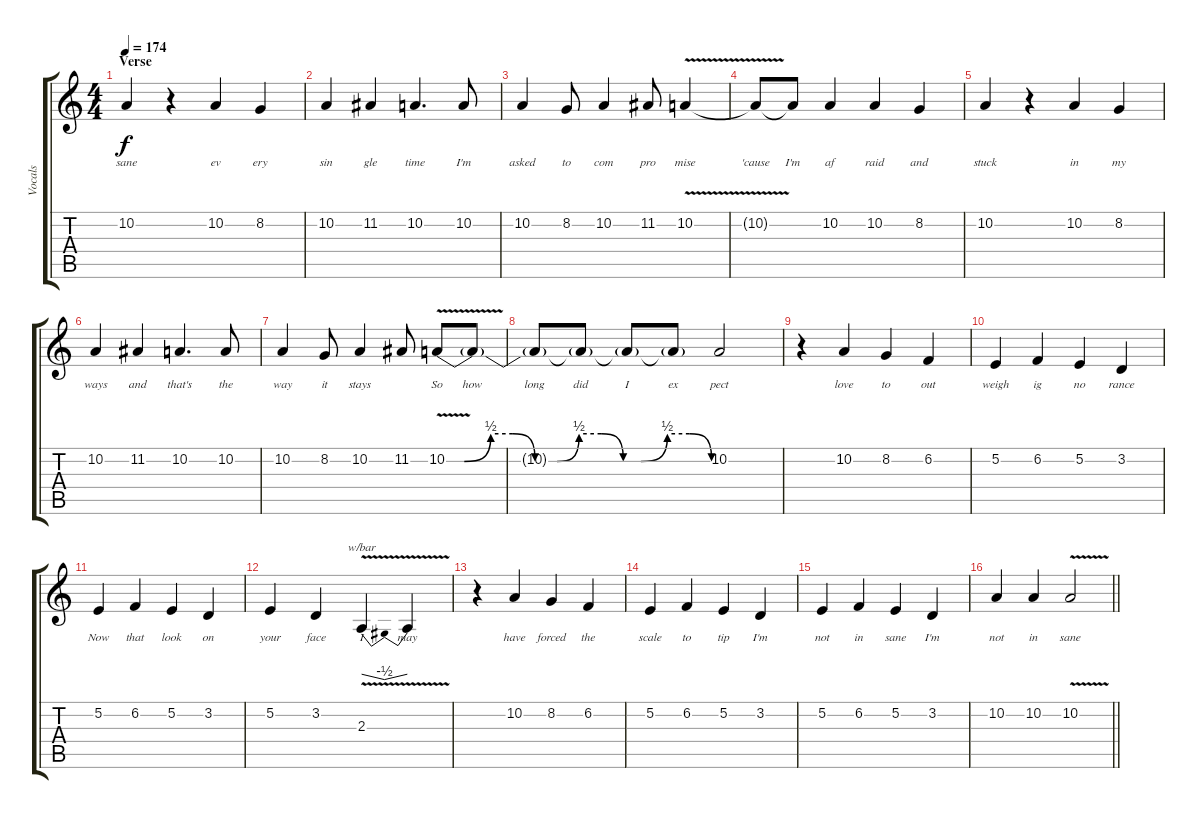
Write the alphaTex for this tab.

\track ("Vocals" "Vocals") {instrument lead6voice}
\staff {score tabs}
\tuning (E4 B3 G3 D3 A2 D2) {hide}
\ts (4 4)
\section ("" "Verse")
\tempo 174
\clef g2
\ks c
10.2.4{lyrics (0 "sane") lyrics (1 "") lyrics (2 "") lyrics (3 "") lyrics (4 "") dy f} r.4 10.2.4{lyrics (0 "ev") lyrics (1 "") lyrics (2 "") lyrics (3 "") lyrics (4 "")} 8.2.4{lyrics (0 "ery") lyrics (1 "") lyrics (2 "") lyrics (3 "") lyrics (4 "")} |
10.2.4{lyrics (0 "sin") lyrics (1 "") lyrics (2 "") lyrics (3 "") lyrics (4 "")} 11.2.4{lyrics (0 "gle") lyrics (1 "") lyrics (2 "") lyrics (3 "") lyrics (4 "")} 10.2.4{d lyrics (0 "time") lyrics (1 "") lyrics (2 "") lyrics (3 "") lyrics (4 "")} 10.2.8{lyrics (0 "I'm") lyrics (1 "") lyrics (2 "") lyrics (3 "") lyrics (4 "")} |
10.2.4{lyrics (0 "asked") lyrics (1 "") lyrics (2 "") lyrics (3 "") lyrics (4 "")} 8.2.8{lyrics (0 "to") lyrics (1 "") lyrics (2 "") lyrics (3 "") lyrics (4 "")} 10.2.4{lyrics (0 "com") lyrics (1 "") lyrics (2 "") lyrics (3 "") lyrics (4 "")} 11.2.8{lyrics (0 "pro") lyrics (1 "") lyrics (2 "") lyrics (3 "") lyrics (4 "")} 10.2{v}.4{lyrics (0 "mise") lyrics (1 "") lyrics (2 "") lyrics (3 "") lyrics (4 "")} |
10.2{t}.8{lyrics (0 "'cause") lyrics (1 "") lyrics (2 "") lyrics (3 "") lyrics (4 "")} 10.2{t}.8{lyrics (0 "I'm") lyrics (1 "") lyrics (2 "") lyrics (3 "") lyrics (4 "")} 10.2.4{lyrics (0 "af") lyrics (1 "") lyrics (2 "") lyrics (3 "") lyrics (4 "")} 10.2.4{lyrics (0 "raid") lyrics (1 "") lyrics (2 "") lyrics (3 "") lyrics (4 "")} 8.2.4{lyrics (0 "and") lyrics (1 "") lyrics (2 "") lyrics (3 "") lyrics (4 "")} |
10.2.4{lyrics (0 "stuck") lyrics (1 "") lyrics (2 "") lyrics (3 "") lyrics (4 "")} r.4 10.2.4{lyrics (0 "in") lyrics (1 "") lyrics (2 "") lyrics (3 "") lyrics (4 "")} 8.2.4{lyrics (0 "my") lyrics (1 "") lyrics (2 "") lyrics (3 "") lyrics (4 "")} |
10.2.4{lyrics (0 "ways") lyrics (1 "") lyrics (2 "") lyrics (3 "") lyrics (4 "")} 11.2.4{lyrics (0 "and") lyrics (1 "") lyrics (2 "") lyrics (3 "") lyrics (4 "")} 10.2.4{d lyrics (0 "that's") lyrics (1 "") lyrics (2 "") lyrics (3 "") lyrics (4 "")} 10.2.8{lyrics (0 "the") lyrics (1 "") lyrics (2 "") lyrics (3 "") lyrics (4 "")} |
10.2.4{lyrics (0 "way") lyrics (1 "") lyrics (2 "") lyrics (3 "") lyrics (4 "")} 8.2.8{lyrics (0 "it") lyrics (1 "") lyrics (2 "") lyrics (3 "") lyrics (4 "")} 10.2.4{lyrics (0 "stays") lyrics (1 "") lyrics (2 "") lyrics (3 "") lyrics (4 "")} 11.2.8{lyrics (0 "") lyrics (1 "") lyrics (2 "") lyrics (3 "") lyrics (4 "")} 10.2{be (custom 0 0 4 0 10 2 15 2 20 0 25 0 30 2 35 2 40 0 44 0 50 2 55 2 60 0) v}.8{lyrics (0 "So") lyrics (1 "") lyrics (2 "") lyrics (3 "") lyrics (4 "")} 10.2{t}.8{lyrics (0 "how") lyrics (1 "") lyrics (2 "") lyrics (3 "") lyrics (4 "")} |
10.2{t}.8{lyrics (0 "long") lyrics (1 "") lyrics (2 "") lyrics (3 "") lyrics (4 "")} 10.2{t}.8{lyrics (0 "did") lyrics (1 "") lyrics (2 "") lyrics (3 "") lyrics (4 "")} 10.2{t}.8{lyrics (0 "I") lyrics (1 "") lyrics (2 "") lyrics (3 "") lyrics (4 "")} 10.2{t}.8{lyrics (0 "ex") lyrics (1 "") lyrics (2 "") lyrics (3 "") lyrics (4 "")} 10.2.2{lyrics (0 "pect") lyrics (1 "") lyrics (2 "") lyrics (3 "") lyrics (4 "")} |
r.4 10.2.4{lyrics (0 "love") lyrics (1 "") lyrics (2 "") lyrics (3 "") lyrics (4 "")} 8.2.4{lyrics (0 "to") lyrics (1 "") lyrics (2 "") lyrics (3 "") lyrics (4 "")} 6.2.4{lyrics (0 "out") lyrics (1 "") lyrics (2 "") lyrics (3 "") lyrics (4 "")} |
5.2.4{lyrics (0 "weigh") lyrics (1 "") lyrics (2 "") lyrics (3 "") lyrics (4 "")} 6.2.4{lyrics (0 "ig") lyrics (1 "") lyrics (2 "") lyrics (3 "") lyrics (4 "")} 5.2.4{lyrics (0 "no") lyrics (1 "") lyrics (2 "") lyrics (3 "") lyrics (4 "")} 3.2.4{lyrics (0 "rance") lyrics (1 "") lyrics (2 "") lyrics (3 "") lyrics (4 "")} |
5.2.4{lyrics (0 "Now") lyrics (1 "") lyrics (2 "") lyrics (3 "") lyrics (4 "")} 6.2.4{lyrics (0 "that") lyrics (1 "") lyrics (2 "") lyrics (3 "") lyrics (4 "")} 5.2.4{lyrics (0 "look") lyrics (1 "") lyrics (2 "") lyrics (3 "") lyrics (4 "")} 3.2.4{lyrics (0 "on") lyrics (1 "") lyrics (2 "") lyrics (3 "") lyrics (4 "")} |
5.2.4{lyrics (0 "your") lyrics (1 "") lyrics (2 "") lyrics (3 "") lyrics (4 "")} 3.2.4{lyrics (0 "face") lyrics (1 "") lyrics (2 "") lyrics (3 "") lyrics (4 "")} 2.3{v}.4{tbe (dip default 0 0 19 -2 35 -2 60 0) lyrics (0 "I") lyrics (1 "") lyrics (2 "") lyrics (3 "") lyrics (4 "")} 2.3{t}.4{lyrics (0 "may") lyrics (1 "") lyrics (2 "") lyrics (3 "") lyrics (4 "")} |
r.4 10.2.4{lyrics (0 "have") lyrics (1 "") lyrics (2 "") lyrics (3 "") lyrics (4 "")} 8.2.4{lyrics (0 "forced") lyrics (1 "") lyrics (2 "") lyrics (3 "") lyrics (4 "")} 6.2.4{lyrics (0 "the") lyrics (1 "") lyrics (2 "") lyrics (3 "") lyrics (4 "")} |
5.2.4{lyrics (0 "scale") lyrics (1 "") lyrics (2 "") lyrics (3 "") lyrics (4 "")} 6.2.4{lyrics (0 "to") lyrics (1 "") lyrics (2 "") lyrics (3 "") lyrics (4 "")} 5.2.4{lyrics (0 "tip") lyrics (1 "") lyrics (2 "") lyrics (3 "") lyrics (4 "")} 3.2.4{lyrics (0 "I'm") lyrics (1 "") lyrics (2 "") lyrics (3 "") lyrics (4 "")} |
5.2.4{lyrics (0 "not") lyrics (1 "") lyrics (2 "") lyrics (3 "") lyrics (4 "")} 6.2.4{lyrics (0 "in") lyrics (1 "") lyrics (2 "") lyrics (3 "") lyrics (4 "")} 5.2.4{lyrics (0 "sane") lyrics (1 "") lyrics (2 "") lyrics (3 "") lyrics (4 "")} 3.2.4{lyrics (0 "I'm") lyrics (1 "") lyrics (2 "") lyrics (3 "") lyrics (4 "")} |
\barLineRight lightlight
10.2.4{lyrics (0 "not") lyrics (1 "") lyrics (2 "") lyrics (3 "") lyrics (4 "")} 10.2.4{lyrics (0 "in") lyrics (1 "") lyrics (2 "") lyrics (3 "") lyrics (4 "")} 10.2{v}.2{lyrics (0 "sane") lyrics (1 "") lyrics (2 "") lyrics (3 "") lyrics (4 "")}
